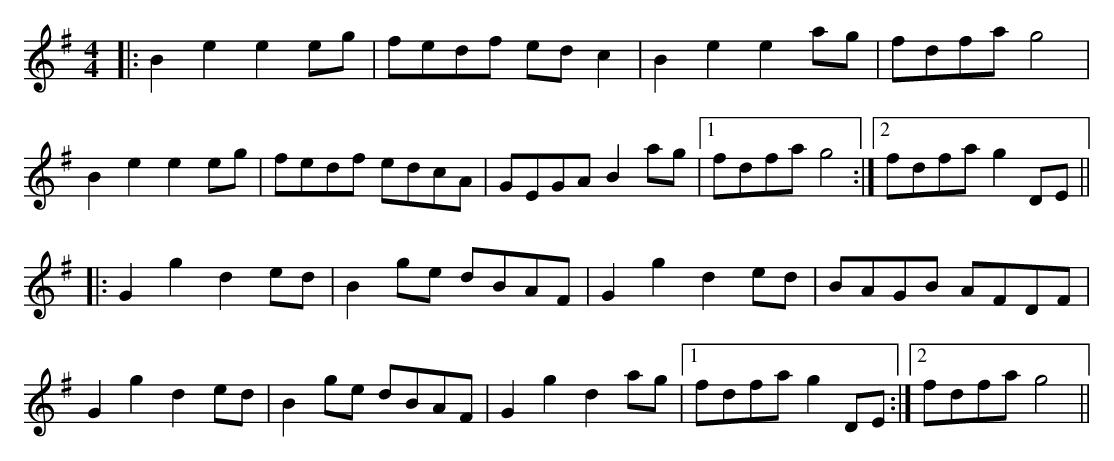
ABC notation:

X:1
M:4/4
K:Emin
|: B2 e2 e2 eg|fedf ed c2| B2 e2 e2 ag| fdfa g4|
 B2 e2 e2 eg|fedf edcA|GEGA B2 ag|1 fdfa g4:|2 fdfa g2 DE||
|:G2 g2 d2 ed| B2 ge dBAF|G2 g2 d2 ed|BAGB AFDF|
G2 g2 d2 ed| B2 ge dBAF|G2 g2 d2 ag|1 fdfa g2 DE:|2 fdfa g4||
